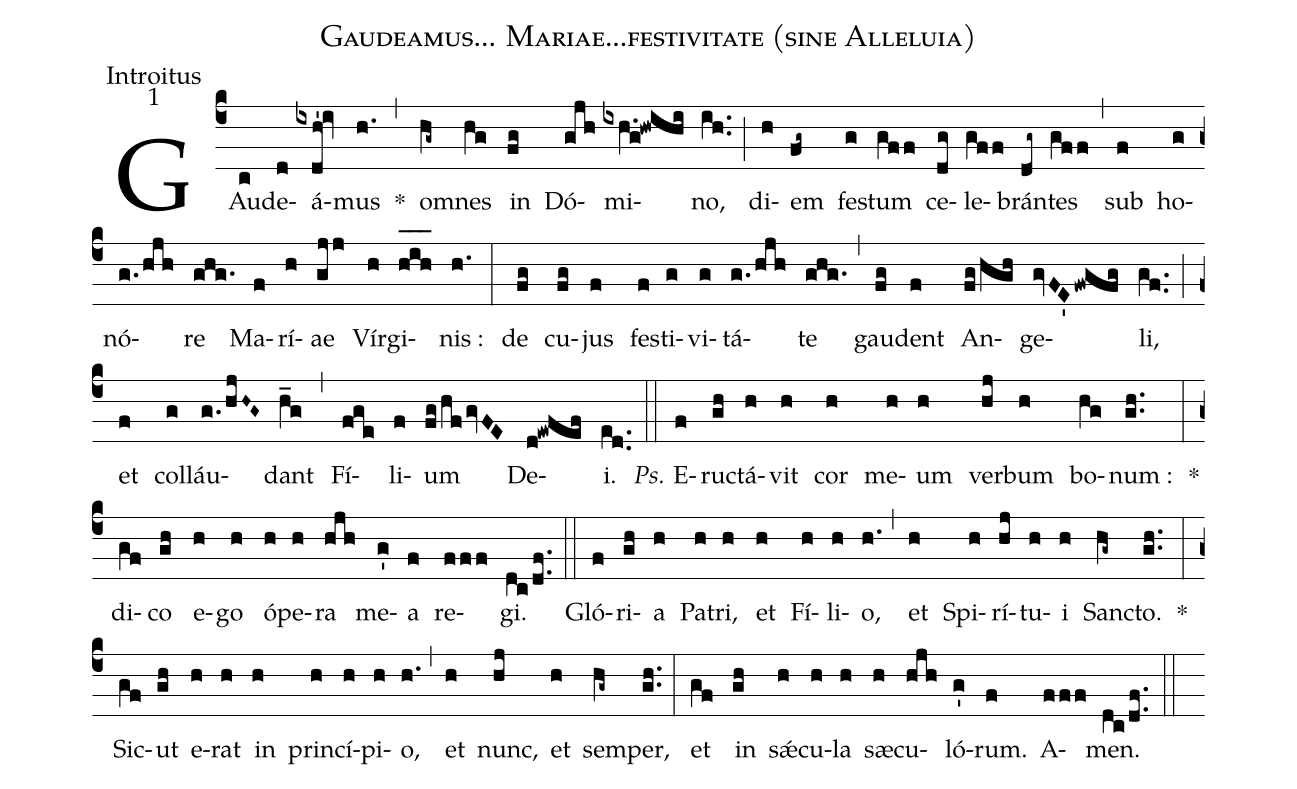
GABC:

name:Gaudeamus... Mariae...festivitate (sine Alleluia);
office-part:Introitus;
mode:1;
%%
(c4) GAu(c)de(d)á(ixdh'!iv)mus(h.) *(,) o(hg~)mnes(hg) in(fg) Dó(gjh)mi(ixh.g!hwihi)no,(ih..) (;) di(h)em(fg~) fe(g)stum(gff) ce(dg)le(gff)brán(dg~)tes(gff) (,) sub(f) ho(g)nó(g./hjh)re(ghg.) Ma(f)rí(h)ae(gjj) Vír(h)gi(h_[oh:h]i_[oh:h]h_[oh:h])nis :(h.) (:) de(fg) cu(fg)jus(f) fes(f)ti(g)vi(g)tá(g./hjh)te(ghg.) (,) gau(fg)dent(f) An(fg/hgh)ge(gvFE'fwgfg)li,(gf..) (;) et(f) col(g)láu(g./hjH~G~)dant(h_g) (,) Fí(fge)li(f)um(fg/hfgvFE) De(d!ewfef)i.(ed..) (::)
<i>Ps.</i> E(f)ru(gh)ctá(h)vit(h) cor(h) me(h)um(h) ver(hj)bum(h) bo(hg)num :(gh..) *(:) di(gf)co(gh) e(h)go(h) ó(h)pe(h)ra(hjh) me(g')a(f) re(fff)gi.(dc/df..) (::)
Gló(f)ri(gh)a(h) Pa(h)tri,(h) et(h) Fí(h)li(h)o,(h.) (,) et(h) Spi(h)rí(hj)tu(h)i(h) San(hg~)cto.(gh..) *(:) Sic(gf)ut(gh) e(h)rat(h) in(h) prin(h)cí(h)pi(h)o,(h.) (,) et(h) nunc,(hj) et(h) sem(hg~)per,(gh..) (:) et(gf) in(gh) s<sp>'ae</sp>(h)cu(h)la(h) s<sp>ae</sp>(h)cu(hjh)ló(g')rum.(f) A(fff)men.(dc/df..) (::)
